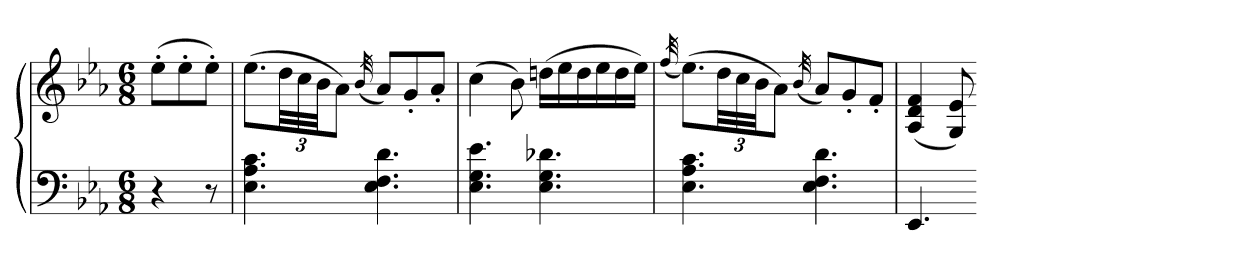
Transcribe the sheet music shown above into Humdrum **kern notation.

**kern	**kern
*part1	*part1
*staff2	*staff1
*clefF4	*clefG2
*k[b-e-a-]	*k[b-e-a-]
*E-:	*E-:
*M6/8	*M6/8
=	=
4r	(8ee-'L
.	8ee-'
8r	8ee-'J)
=57	=57
4.E- 4.A- 4.c	(8.ee-L
.	48ddLL
.	48cc
.	48b-JJ
.	8a-J)
.	(32qb-
4.E- 4.F 4.d	8a-L)
.	8g'
.	8a-'J
=58	=58
4.E- 4.G 4.e-	(4cc
.	8b-)
4.E- 4.G 4.d-X	(16ddnLL
.	16ee-
.	16dd
.	16ee-
.	16dd
.	16ee-JJ)
=59	=59
.	(32qff
4.E- 4.A- 4.c	(8.ee-L)
.	48ddLL
.	48cc
.	48b-JJ
.	8a-J)
.	(32qb-
4.E- 4.F 4.d	8a-L)
.	8g'
.	8f'J
=60	=60
4.EE-	(4A- 4d 4f
.	8G 8e-)
=-	=-
*-	*-
